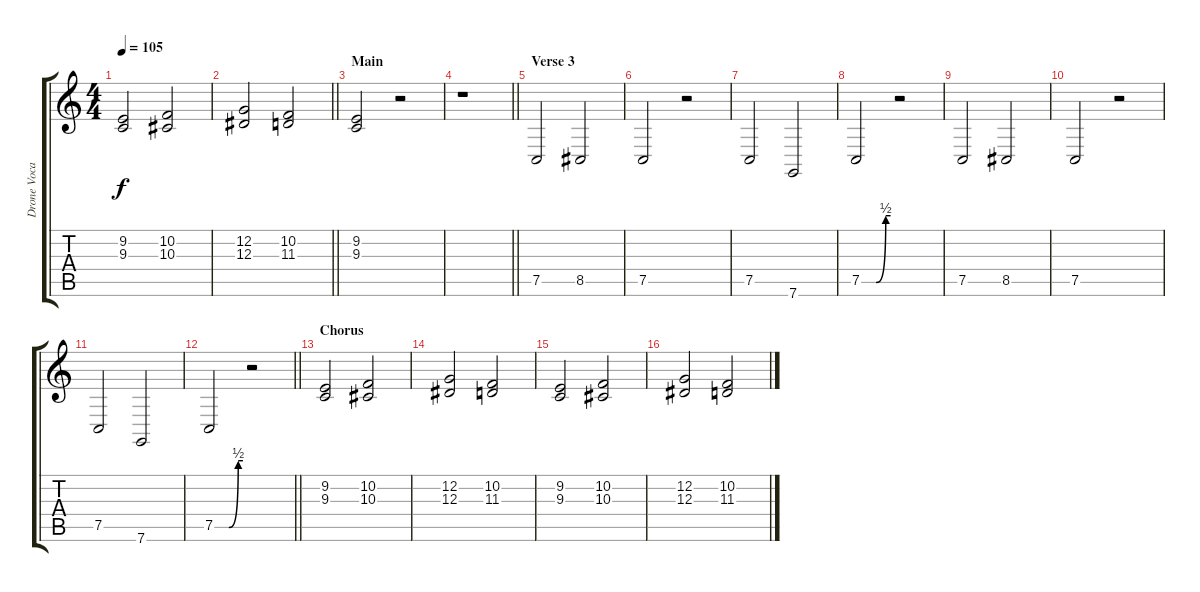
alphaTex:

\track ("Drone Vocals 1 [Mark Lanegan]" "Drone Voca") {instrument pad7halo}
\staff {score tabs}
\tuning (C4 G3 Eb3 Bb2 F2 C2) {hide}
\ts (4 4)
\tempo 105
\clef g2
\ks c
(9.2 9.3).2{dy f} (10.2 10.3).2 |
\barLineRight lightlight
(12.2 12.3).2 (10.2 11.3).2 |
\section ("" "Main")
(9.2 9.3).2 r.2 |
\barLineRight lightlight
r.1 |
\section ("" "Verse 3")
7.5.2{volume 8 balance 13} 8.5.2 |
7.5.2 r.2 |
7.5.2 7.6.2 |
7.5{be (custom 0 0 30 0 50 2 60 2)}.2 r.2 |
7.5.2 8.5.2 |
7.5.2 r.2 |
7.5.2 7.6.2 |
\barLineRight lightlight
7.5{be (custom 0 0 30 0 50 2 60 2)}.2 r.2 |
\section ("" "Chorus")
(9.2 9.3).2{volume 13 balance 10} (10.2 10.3).2 |
(12.2 12.3).2 (10.2 11.3).2 |
(9.2 9.3).2 (10.2 10.3).2 |
(12.2 12.3).2 (10.2 11.3).2
